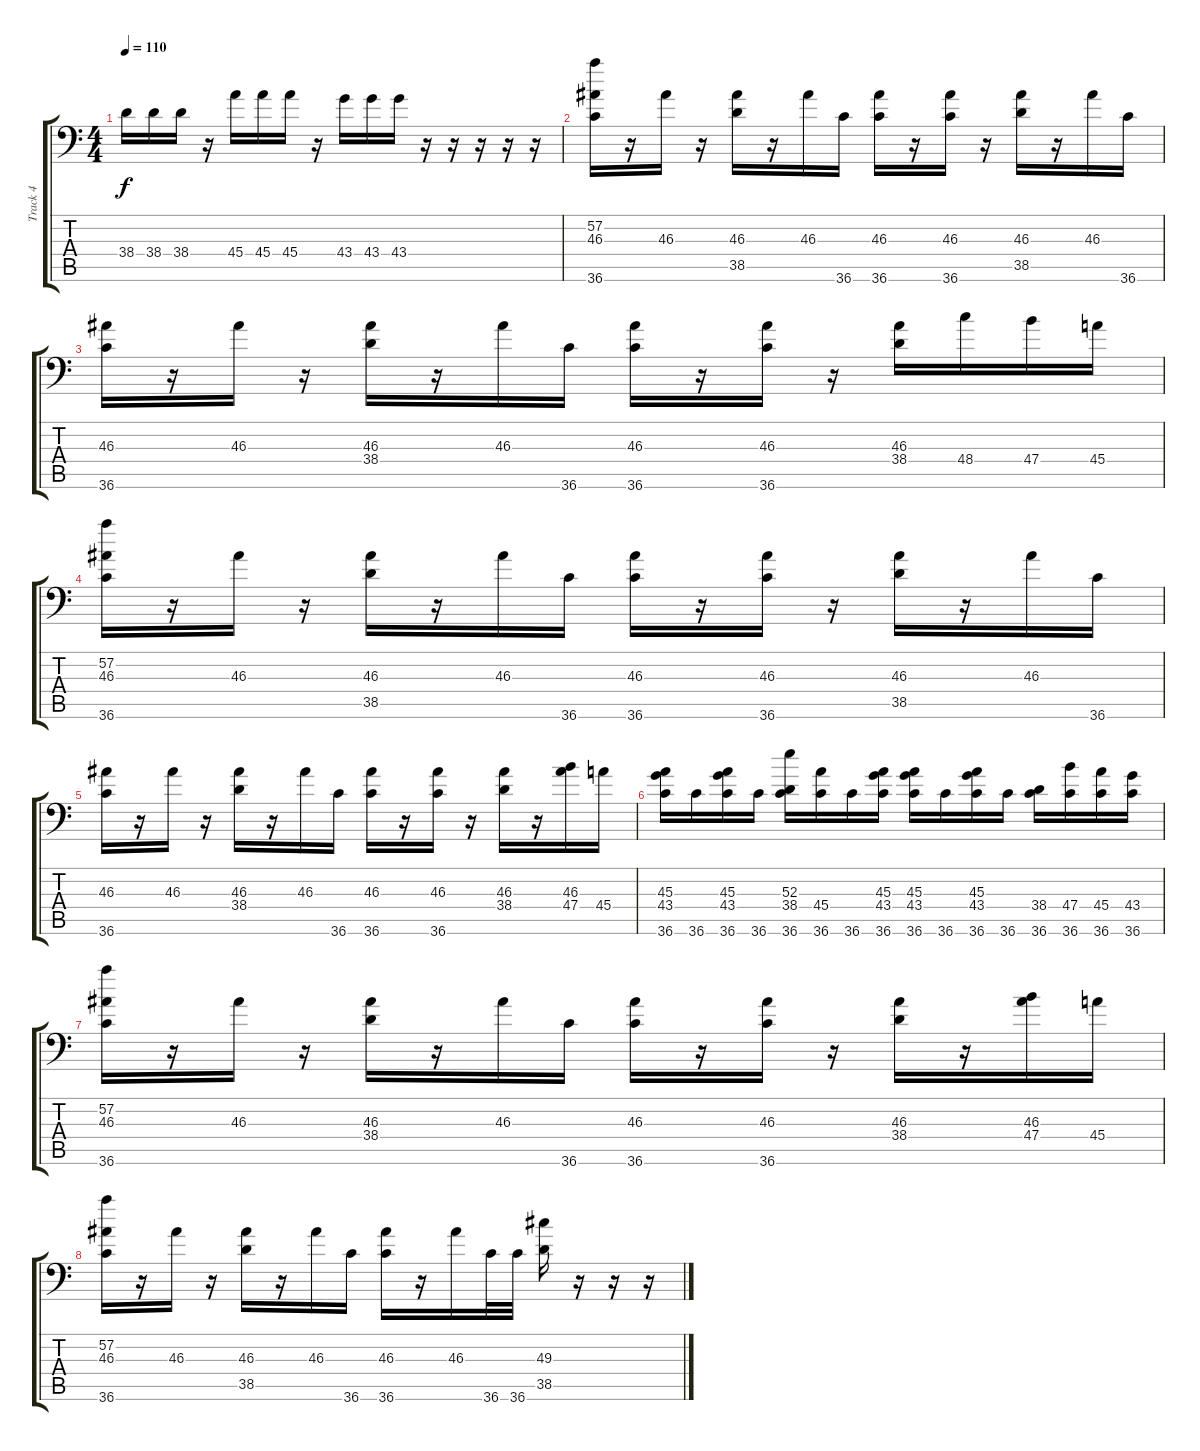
\track ("Track 4" "Track 4") {instrument acousticgrandpiano}
\staff {score tabs}
\tuning (C-1 C-1 C-1 C-1 C-1 C-1) {hide}
\ts (4 4)
\tempo 110
\clef f4
\ks c
38.4.16{dy f} 38.4.16 38.4.16 r.16 45.4.16 45.4.16 45.4.16 r.16 43.4.16 43.4.16 43.4.16 r.16 r.16 r.16 r.16 r.16 |
(57.2 46.3 36.6).16 r.16 46.3.16 r.16 (46.3 38.5).16 r.16 46.3.16 36.6.16 (46.3 36.6).16 r.16 (46.3 36.6).16 r.16 (46.3 38.5).16 r.16 46.3.16 36.6.16 |
(46.3 36.6).16 r.16 46.3.16 r.16 (46.3 38.4).16 r.16 46.3.16 36.6.16 (46.3 36.6).16 r.16 (46.3 36.6).16 r.16 (46.3 38.4).16 48.4.16 47.4.16 45.4.16 |
(57.2 46.3 36.6).16 r.16 46.3.16 r.16 (46.3 38.5).16 r.16 46.3.16 36.6.16 (46.3 36.6).16 r.16 (46.3 36.6).16 r.16 (46.3 38.5).16 r.16 46.3.16 36.6.16 |
(46.3 36.6).16 r.16 46.3.16 r.16 (46.3 38.4).16 r.16 46.3.16 36.6.16 (46.3 36.6).16 r.16 (46.3 36.6).16 r.16 (46.3 38.4).16 r.16 (46.3 47.4).16 45.4.16 |
(45.3 43.4 36.6).16 36.6.16 (45.3 43.4 36.6).16 36.6.16 (52.3 38.4 36.6).16 (45.4 36.6).16 36.6.16 (45.3 43.4 36.6).16 (45.3 43.4 36.6).16 36.6.16 (45.3 43.4 36.6).16 36.6.16 (38.4 36.6).16 (47.4 36.6).16 (45.4 36.6).16 (43.4 36.6).16 |
(57.2 46.3 36.6).16 r.16 46.3.16 r.16 (46.3 38.4).16 r.16 46.3.16 36.6.16 (46.3 36.6).16 r.16 (46.3 36.6).16 r.16 (46.3 38.4).16 r.16 (46.3 47.4).16 45.4.16 |
(57.2 46.3 36.6).16 r.16 46.3.16 r.16 (46.3 38.5).16 r.16 46.3.16 36.6.16 (46.3 36.6).16 r.16 46.3.16 36.6.32 36.6.32 (49.3 38.5).16 r.16 r.16 r.16
